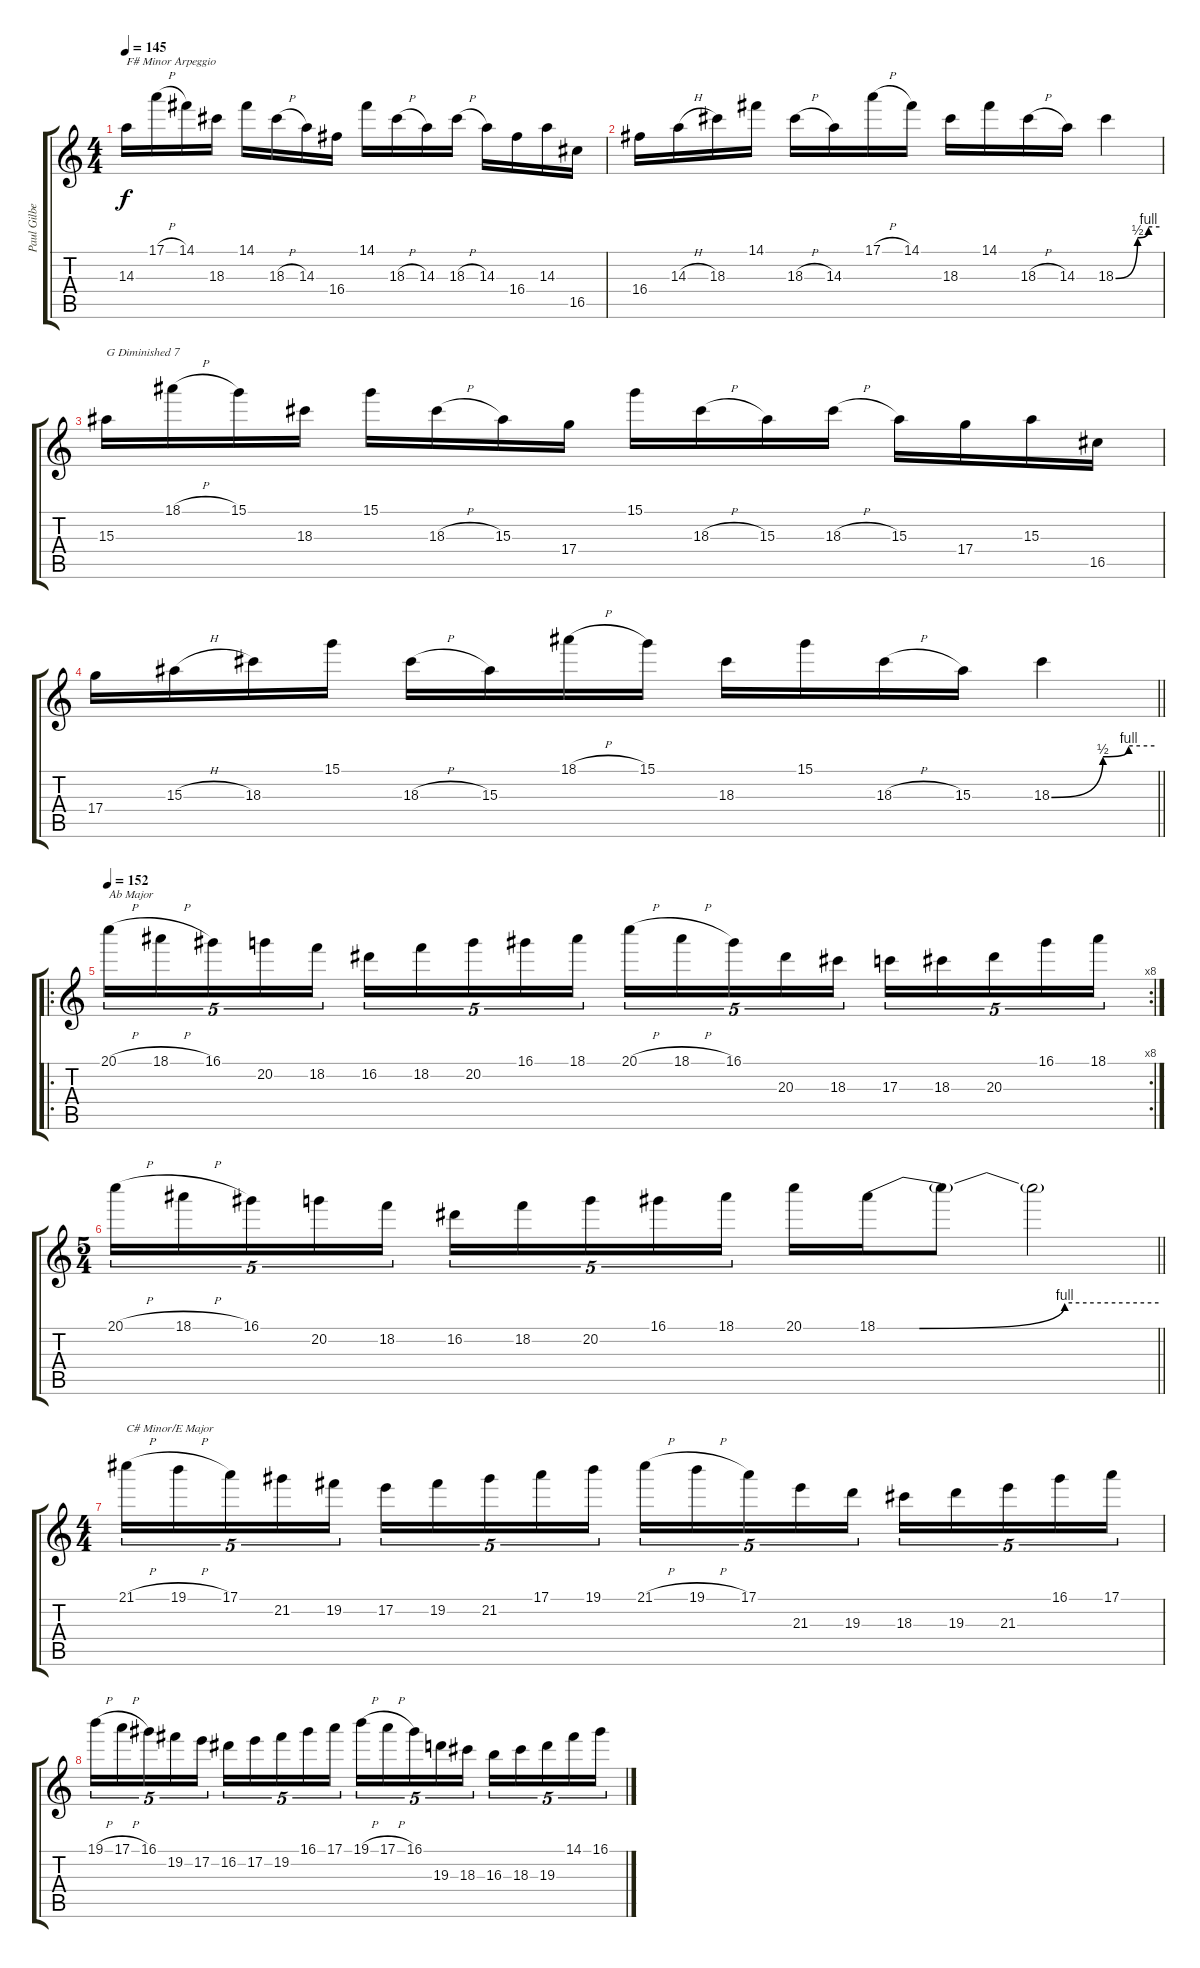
\track ("Paul Gilbert" "Paul Gilbe") {instrument overdrivenguitar}
\staff {score tabs}
\tuning (E4 B3 G3 D3 A2 E2) {hide}
\ts (4 4)
\tempo 145
\clef g2
\ks c
14.3.16{txt "F# Minor Arpeggio" dy f} 17.1{h}.16 14.1.16 18.3.16 14.1.16 18.3{h}.16 14.3.16 16.4.16 14.1.16 18.3{h}.16 14.3.16 18.3{h}.16 14.3.16 16.4.16 14.3.16 16.5.16 |
16.4.16 14.3{h}.16 18.3.16 14.1.16 18.3{h}.16 14.3.16 17.1{h}.16 14.1.16 18.3.16 14.1.16 18.3{h}.16 14.3.16 18.3{be (custom 0 0 30 2 45 4 60 4)}.4 |
15.3.16{txt "G Diminished 7"} 18.1{h}.16 15.1.16 18.3.16 15.1.16 18.3{h}.16 15.3.16 17.4.16 15.1.16 18.3{h}.16 15.3.16 18.3{h}.16 15.3.16 17.4.16 15.3.16 16.5.16 |
\barLineRight lightlight
17.4.16 15.3{h}.16 18.3.16 15.1.16 18.3{h}.16 15.3.16 18.1{h}.16 15.1.16 18.3.16 15.1.16 18.3{h}.16 15.3.16 18.3{be (custom 0 0 30 2 45 4 60 4)}.4 |
\ro
\rc 8
\tempo 152
20.1{h}.16{tu (5 4) txt "Ab Major"} 18.1{h}.16{tu (5 4)} 16.1.16{tu (5 4)} 20.2.16{tu (5 4)} 18.2.16{tu (5 4)} 16.2.16{tu (5 4)} 18.2.16{tu (5 4)} 20.2.16{tu (5 4)} 16.1.16{tu (5 4)} 18.1.16{tu (5 4)} 20.1{h}.16{tu (5 4)} 18.1{h}.16{tu (5 4)} 16.1.16{tu (5 4)} 20.3.16{tu (5 4)} 18.3.16{tu (5 4)} 17.3.16{tu (5 4)} 18.3.16{tu (5 4)} 20.3.16{tu (5 4)} 16.1.16{tu (5 4)} 18.1.16{tu (5 4)} |
\ts (5 4)
\barLineRight lightlight
20.1{h}.16{tu (5 4)} 18.1{h}.16{tu (5 4)} 16.1.16{tu (5 4)} 20.2.16{tu (5 4)} 18.2.16{tu (5 4)} 16.2.16{tu (5 4)} 18.2.16{tu (5 4)} 20.2.16{tu (5 4)} 16.1.16{tu (5 4)} 18.1.16{tu (5 4)} 20.1.16 18.1{be (custom 0 0 9 0 40 4 60 4)}.16 18.1{t}.8 18.1{t}.2 |
\ts (4 4)
21.1{h}.16{tu (5 4) txt "C# Minor/E Major"} 19.1{h}.16{tu (5 4)} 17.1.16{tu (5 4)} 21.2.16{tu (5 4)} 19.2.16{tu (5 4)} 17.2.16{tu (5 4)} 19.2.16{tu (5 4)} 21.2.16{tu (5 4)} 17.1.16{tu (5 4)} 19.1.16{tu (5 4)} 21.1{h}.16{tu (5 4)} 19.1{h}.16{tu (5 4)} 17.1.16{tu (5 4)} 21.3.16{tu (5 4)} 19.3.16{tu (5 4)} 18.3.16{tu (5 4)} 19.3.16{tu (5 4)} 21.3.16{tu (5 4)} 16.1.16{tu (5 4)} 17.1.16{tu (5 4)} |
19.1{h}.16{tu (5 4)} 17.1{h}.16{tu (5 4)} 16.1.16{tu (5 4)} 19.2.16{tu (5 4)} 17.2.16{tu (5 4)} 16.2.16{tu (5 4)} 17.2.16{tu (5 4)} 19.2.16{tu (5 4)} 16.1.16{tu (5 4)} 17.1.16{tu (5 4)} 19.1{h}.16{tu (5 4)} 17.1{h}.16{tu (5 4)} 16.1.16{tu (5 4)} 19.3.16{tu (5 4)} 18.3.16{tu (5 4)} 16.3.16{tu (5 4)} 18.3.16{tu (5 4)} 19.3.16{tu (5 4)} 14.1.16{tu (5 4)} 16.1.16{tu (5 4)}
